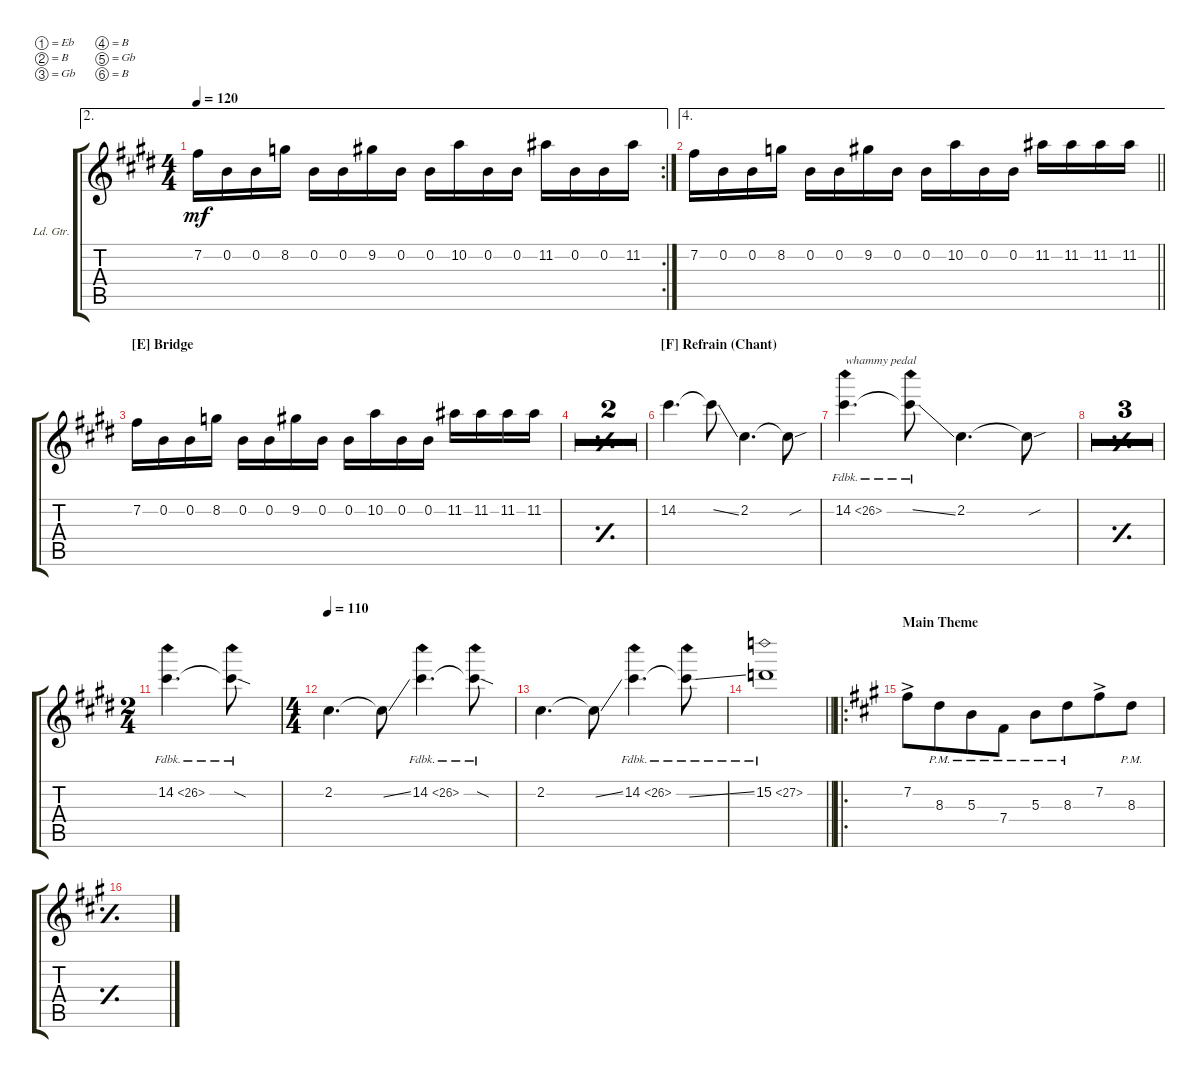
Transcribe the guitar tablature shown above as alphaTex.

\defaultSystemsLayout 4
\bracketExtendMode groupsimilarinstruments
\firstSystemTrackNameOrientation horizontal
\otherSystemsTrackNameOrientation horizontal
\track ("Lead Guitar" "Ld. Gtr.") {multiBarRest instrument distortionguitar}
\staff {score tabs}
\tuning (Eb4 B3 Gb3 B2 Gb2 B1)
\ae 2
\rc 2
\ts (4 4)
\tempo 120
\clef g2
\ks e
7.2.16{dy mf} 0.2.16 0.2.16 8.2.16 0.2.16 0.2.16 9.2.16 0.2.16 0.2.16 10.2.16 0.2.16 0.2.16 11.2.16 0.2.16 0.2.16 11.2.16 |
\ae 4
\barLineRight lightlight
7.2.16 0.2.16 0.2.16 8.2.16 0.2.16 0.2.16 9.2.16 0.2.16 0.2.16 10.2.16 0.2.16 0.2.16 11.2.16 11.2.16 11.2.16 11.2.16 |
\section ("E" "Bridge")
7.2.16 0.2.16 0.2.16 8.2.16 0.2.16 0.2.16 9.2.16 0.2.16 0.2.16 10.2.16 0.2.16 0.2.16 11.2.16 11.2.16 11.2.16 11.2.16 |
\simile simple
|
\barLineRight lightlight
|
\section ("F" "Refrain (Chant)")
\simile none
14.2.4{d} 14.2{ss t}.8 2.2.4{d} 2.2{sou t}.8 |
14.2{fh 12}.4{d txt "whammy pedal"} 14.2{fh 12 ss t}.8 2.2.4{d} 2.2{sou t}.8 |
\simile simple
|
|
|
\ts (2 4)
\beaming (8 2 2 2 2)
\simile none
14.2{fh 12}.4{d} 14.2{fh 12 sod t}.8 |
\ts (4 4)
\beaming (8 2 2 2 2)
\tempo 110
2.2.4{d} 2.2{ss t}.8 14.2{fh 12}.4{d} 14.2{fh 12 sod t}.8 |
2.2.4{d} 2.2{ss t}.8 14.2{fh 12}.4{d} 14.2{fh 12 ss t}.8 |
\barLineRight lightlight
15.2{fh 12}.1 |
\ro
\section ("" "Main Theme")
\ks f#minor
7.2{ac}.8{beam merge} 8.3{pm}.8{beam merge} 5.3{pm}.8{beam merge} 7.4{pm}.8 5.3{pm}.8{beam merge} 8.3{pm}.8{beam merge} 7.2{ac}.8{beam merge} 8.3{pm}.8 |
\simile simple
